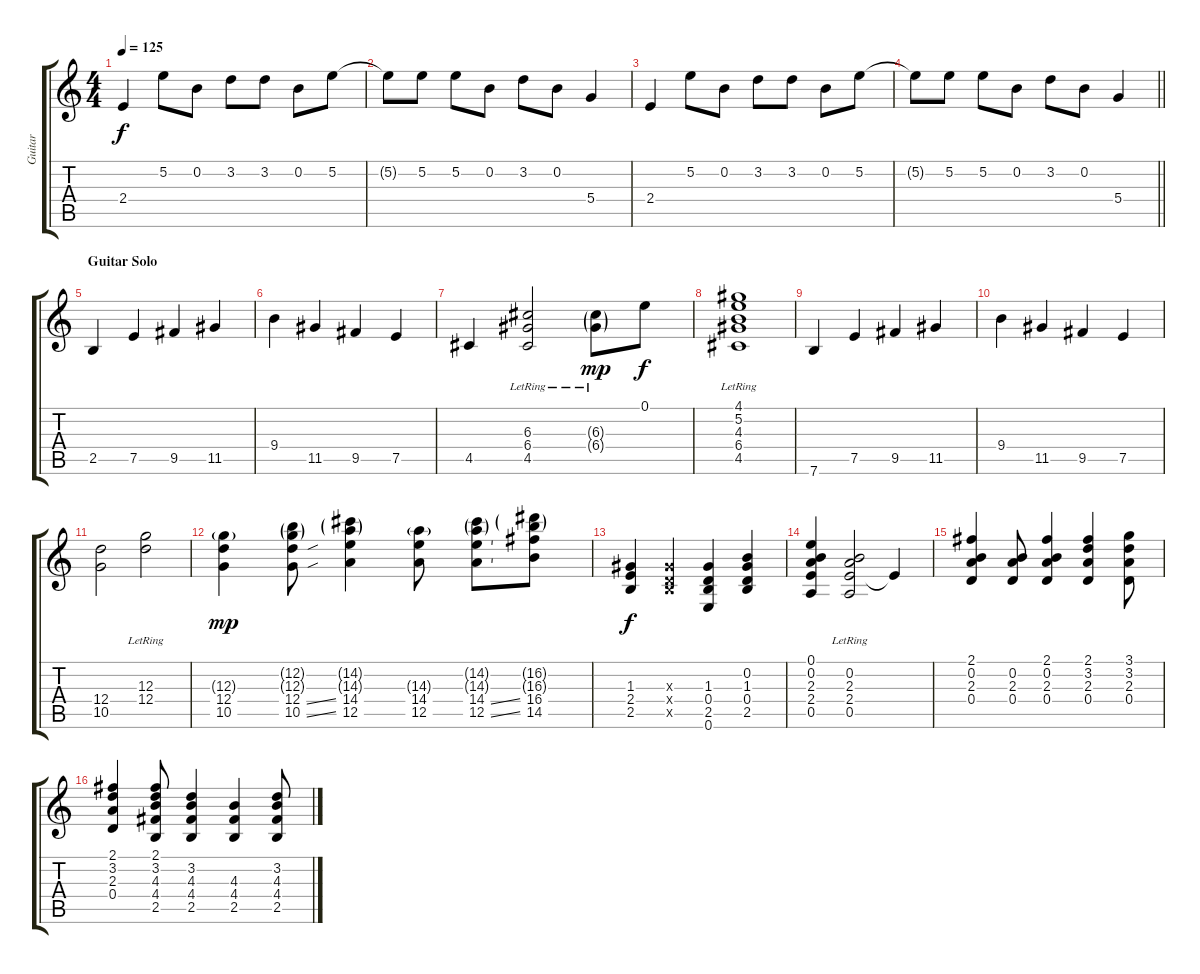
\track ("Guitar" "Guitar") {instrument electricguitarclean}
\staff {score tabs}
\tuning (E4 B3 G3 D3 A2 E2) {hide}
\ts (4 4)
\tempo 125
\clef g2
\ks c
2.4.4{dy f} 5.2.8 0.2.8 3.2.8 3.2.8 0.2.8 5.2.8 |
5.2{t}.8 5.2.8 5.2.8 0.2.8 3.2.8 0.2.8 5.4.4 |
2.4.4 5.2.8 0.2.8 3.2.8 3.2.8 0.2.8 5.2.8 |
\barLineRight lightlight
5.2{t}.8 5.2.8 5.2.8 0.2.8 3.2.8 0.2.8 5.4.4 |
\section ("" "Guitar Solo")
2.5.4 7.5.4 9.5.4 11.5.4 |
9.4.4 11.5.4 9.5.4 7.5.4 |
4.5.4 (6.3{lr} 6.4{lr} 4.5{lr}).2 (6.3{g lr} 6.4{g lr}).8{dy mp} 0.1.8{dy f} |
(4.1{lr} 5.2{lr} 4.3{lr} 6.4{lr} 4.5{lr}).1 |
7.6.4 7.5.4 9.5.4 11.5.4 |
9.4.4 11.5.4 9.5.4 7.5.4 |
(12.4 10.5).2 (12.3{lr} 12.4{lr}).2 |
(12.3{g} 12.4 10.5).4{dy mp} (12.2{g} 12.3{g} 12.4{ss} 10.5{ss}).8 (14.2{g} 14.3{g} 14.4 12.5).4 (14.3{g} 14.4 12.5).8 (14.2{g} 14.3{g} 14.4{ss} 12.5{ss}).8 (16.2{g} 16.3{g} 16.4 14.5).8 |
(1.3 2.4 2.5).4{dy f} (1.3{x} 0.4{x} 2.5{x}).4 (1.3 0.4 2.5 0.6).4 (0.2 1.3 0.4 2.5).4 |
(0.1 0.2 2.3 2.4 0.5).4 (0.2{lr} 2.3{lr} 2.4{lr} 0.5{lr}).2 2.4{t}.4 |
(2.1 0.2 2.3 0.4).4 (0.2 2.3 0.4).8 (2.1 0.2 2.3 0.4).4 (2.1 3.2 2.3 0.4).4 (3.1 3.2 2.3 0.4).8 |
(2.1 3.2 2.3 0.4).4 (2.1 3.2 4.3 4.4 2.5).8 (3.2 4.3 4.4 2.5).4 (4.3 4.4 2.5).4 (3.2 4.3 4.4 2.5).8
